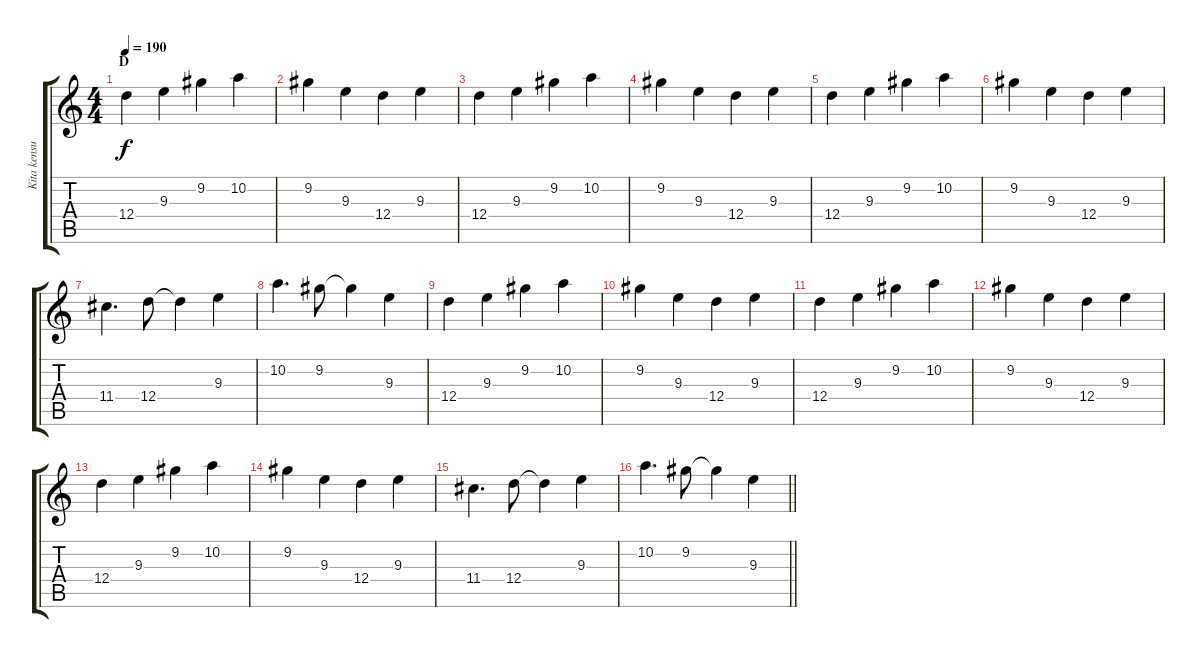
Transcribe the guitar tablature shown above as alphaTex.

\track ("Kita kensuke" "Kita kensu") {instrument distortionguitar}
\staff {score tabs}
\tuning (E4 B3 G3 D3 A2 E2) {hide}
\ts (4 4)
\section ("" "D")
\tempo 190
\clef g2
\ks c
12.4.4{dy f volume 13} 9.3.4 9.2.4 10.2.4 |
9.2.4 9.3.4 12.4.4 9.3.4 |
12.4.4 9.3.4 9.2.4 10.2.4 |
9.2.4 9.3.4 12.4.4 9.3.4 |
12.4.4 9.3.4 9.2.4 10.2.4 |
9.2.4 9.3.4 12.4.4 9.3.4 |
11.4.4{d} 12.4.8 12.4{t}.4 9.3.4 |
10.2.4{d} 9.2.8 9.2{t}.4 9.3.4 |
12.4.4 9.3.4 9.2.4 10.2.4 |
9.2.4 9.3.4 12.4.4 9.3.4 |
12.4.4 9.3.4 9.2.4 10.2.4 |
9.2.4 9.3.4 12.4.4 9.3.4 |
12.4.4 9.3.4 9.2.4 10.2.4 |
9.2.4 9.3.4 12.4.4 9.3.4 |
11.4.4{d} 12.4.8 12.4{t}.4 9.3.4 |
\barLineRight lightlight
10.2.4{d} 9.2.8 9.2{t}.4 9.3.4
